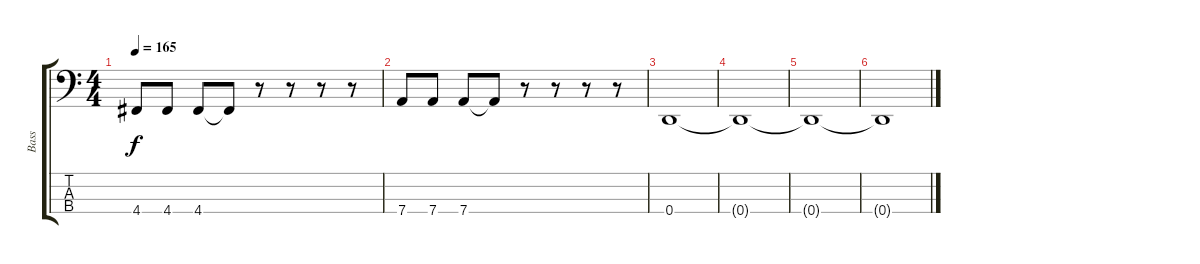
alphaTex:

\track ("Bass" "Bass") {instrument electricbassfinger}
\staff {score tabs}
\tuning (G2 D2 A1 D1) {hide}
\ts (4 4)
\tempo 165
\clef f4
\ks c
4.4.8{dy f} 4.4.8 4.4.8 4.4{t}.8 r.8 r.8 r.8 r.8 |
7.4.8 7.4.8 7.4.8 7.4{t}.8 r.8 r.8 r.8 r.8 |
0.4.1 |
0.4{t}.1 |
0.4{t}.1 |
0.4{t}.1
